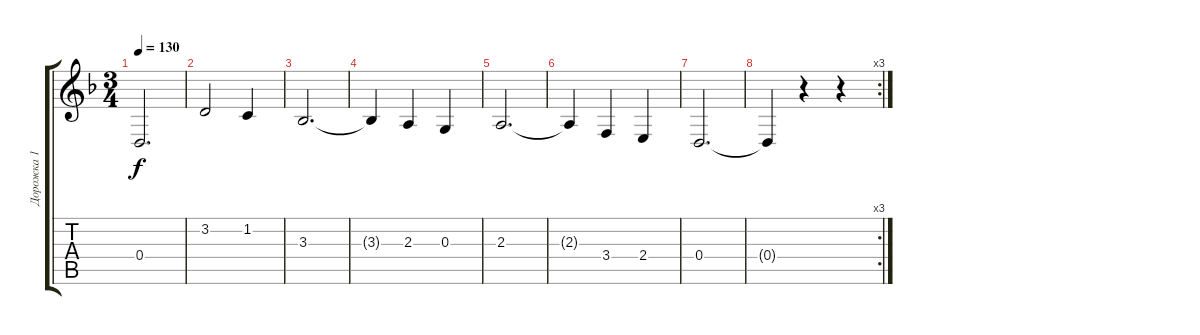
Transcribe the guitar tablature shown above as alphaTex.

\track ("Дорожка 1" "Дорожка 1") {instrument flute}
\staff {score tabs}
\tuning (E4 B3 G3 D3 A2 E2) {hide}
\ts (3 4)
\tempo 130
\clef g2
\ks f
0.4.2{d lyrics (0 "") lyrics (1 "") lyrics (2 "") lyrics (3 "") lyrics (4 "") dy f} |
3.2.2{lyrics (0 "") lyrics (1 "") lyrics (2 "") lyrics (3 "") lyrics (4 "")} 1.2.4{lyrics (0 "") lyrics (1 "") lyrics (2 "") lyrics (3 "") lyrics (4 "")} |
3.3.2{d lyrics (0 "") lyrics (1 "") lyrics (2 "") lyrics (3 "") lyrics (4 "")} |
3.3{t}.4{lyrics (0 "") lyrics (1 "") lyrics (2 "") lyrics (3 "") lyrics (4 "")} 2.3.4{lyrics (0 "") lyrics (1 "") lyrics (2 "") lyrics (3 "") lyrics (4 "")} 0.3.4{lyrics (0 "") lyrics (1 "") lyrics (2 "") lyrics (3 "") lyrics (4 "")} |
2.3.2{d lyrics (0 "") lyrics (1 "") lyrics (2 "") lyrics (3 "") lyrics (4 "")} |
2.3{t}.4{lyrics (0 "") lyrics (1 "") lyrics (2 "") lyrics (3 "") lyrics (4 "")} 3.4.4{lyrics (0 "") lyrics (1 "") lyrics (2 "") lyrics (3 "") lyrics (4 "")} 2.4.4{lyrics (0 "") lyrics (1 "") lyrics (2 "") lyrics (3 "") lyrics (4 "")} |
0.4.2{d lyrics (0 "") lyrics (1 "") lyrics (2 "") lyrics (3 "") lyrics (4 "")} |
\rc 3
0.4{t}.4{lyrics (0 "") lyrics (1 "") lyrics (2 "") lyrics (3 "") lyrics (4 "")} r.4 r.4
